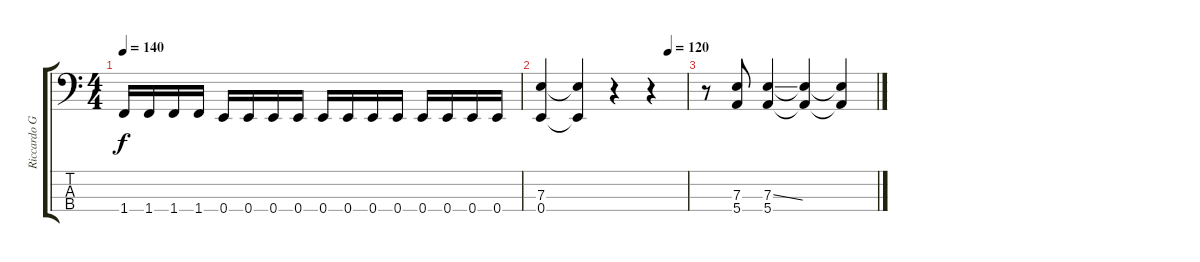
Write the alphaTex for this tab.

\track ("Riccardo Giampieri" "Riccardo G") {instrument electricbassfinger}
\staff {score tabs}
\tuning (G2 D2 A1 E1) {hide}
\ts (4 4)
\tempo 140
\clef f4
\ks c
1.4.16{dy f} 1.4.16 1.4.16 1.4.16 0.4.16 0.4.16 0.4.16 0.4.16 0.4.16 0.4.16 0.4.16 0.4.16 0.4.16 0.4.16 0.4.16 0.4.16 |
\tempo (120 0.875)
(7.3 0.4).4 (7.3{t} 0.4{t}).4 r.4 r.4 |
r.8 (7.3 5.4).8 (7.3{ss} 5.4).4 (7.3{t} 5.4{t}).4 (7.3{t} 5.4{t}).4
